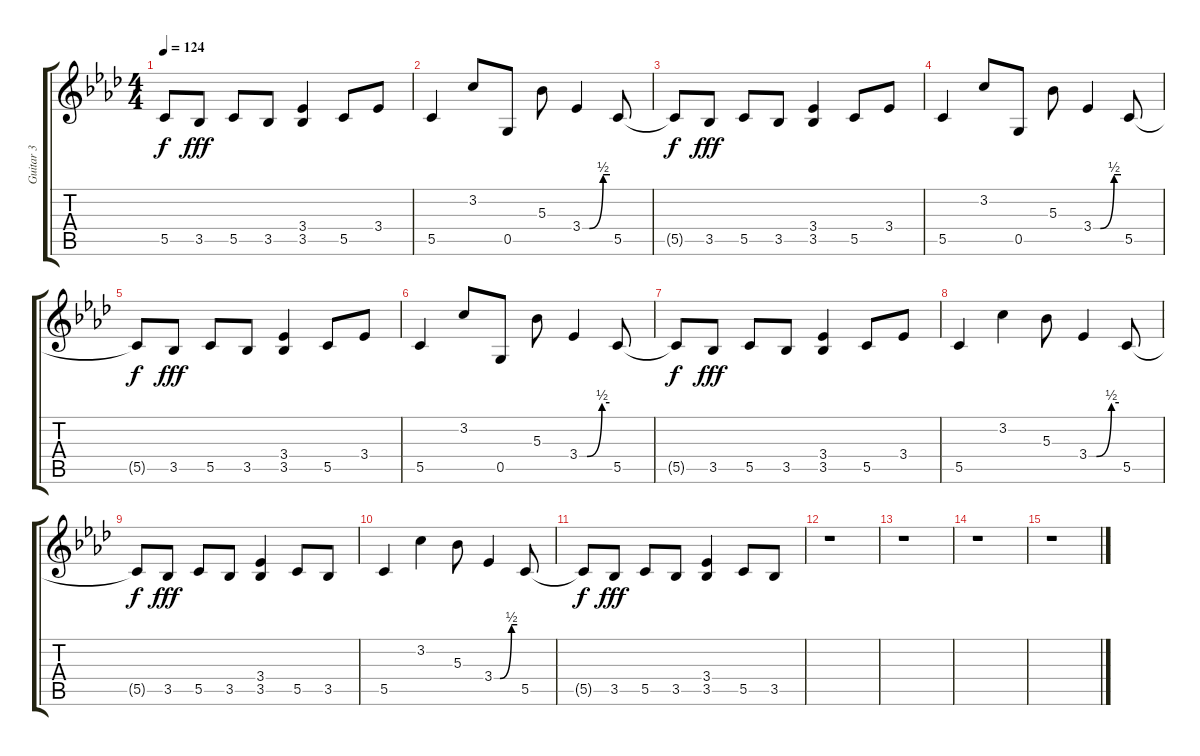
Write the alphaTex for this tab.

\track ("Guitar 3" "Guitar 3") {instrument electricguitarclean}
\staff {score tabs}
\tuning (D4 A3 F3 C3 G2 C2) {hide}
\ts (4 4)
\tempo 124
\clef g2
\ks ab
5.5{t}.8{dy f} 3.5.8{dy fff} 5.5.8 3.5.8 (3.4 3.5).4 5.5.8 3.4.8 |
5.5.4 3.2.8 0.5.8 5.3.8 3.4{be (custom 0 0 15 0 45 2 60 2)}.4 5.5.8 |
5.5{t}.8{dy f} 3.5.8{dy fff} 5.5.8 3.5.8 (3.4 3.5).4 5.5.8 3.4.8 |
5.5.4 3.2.8 0.5.8 5.3.8 3.4{be (custom 0 0 15 0 45 2 60 2)}.4 5.5.8 |
5.5{t}.8{dy f} 3.5.8{dy fff} 5.5.8 3.5.8 (3.4 3.5).4 5.5.8 3.4.8 |
5.5.4 3.2.8 0.5.8 5.3.8 3.4{be (custom 0 0 15 0 45 2 60 2)}.4 5.5.8 |
5.5{t}.8{dy f} 3.5.8{dy fff} 5.5.8 3.5.8 (3.4 3.5).4 5.5.8 3.4.8 |
5.5.4 3.2.4 5.3.8 3.4{be (custom 0 0 15 0 45 2 60 2)}.4 5.5.8 |
5.5{t}.8{dy f} 3.5.8{dy fff} 5.5.8 3.5.8 (3.4 3.5).4 5.5.8 3.5.8 |
5.5.4 3.2.4 5.3.8 3.4{be (custom 0 0 15 0 45 2 60 2)}.4 5.5.8 |
5.5{t}.8{dy f} 3.5.8{dy fff} 5.5.8 3.5.8 (3.4 3.5).4 5.5.8 3.5.8 |
r.1 |
r.1 |
r.1 |
r.1
